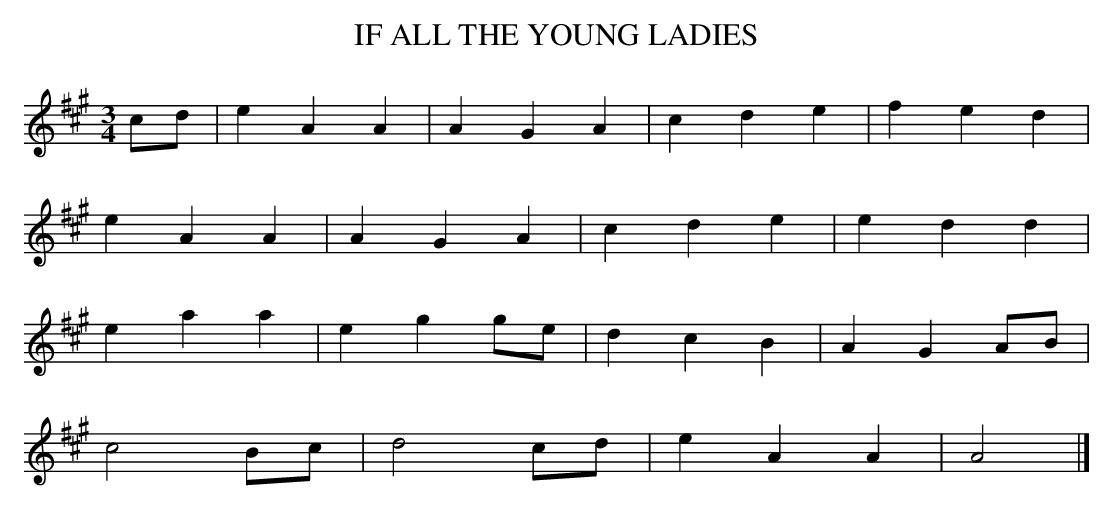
X:1
T:IF ALL THE YOUNG LADIES
Y:"moderate"
M:3/4
L:1/8
K:A
cd|e2A2A2|A2G2A2|c2d2e2|f2e2d2|
e2A2A2|A2G2A2|c2d2e2|e2d2d2|
e2a2a2|e2g2ge|d2c2B2|A2G2AB|
c4Bc|d4cd|e2A2A2|A4|]
